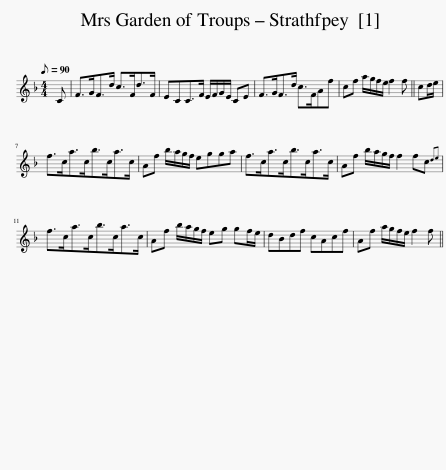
X:1
L:1/8
Q:1/8=90
M:4/4
I:linebreak $
K:F
V:1 treble
V:1
 C | F>GF>d c>Fd>F | ECC>F E/F/G/E/ CE | F>GF>d c>FAf | cf a/g/f/e/ f2 f || %5
 cd/e/ |$ f>ca>cb>ca>c | Af b/a/g/f/ egga | f>ca>cb>ca>c | Af b/a/g/f/ f2 fc{de} |$ %10
 f>ca>cb>ca>c | Af b/a/g/f/ eg gf/e/ | dBdf cAcf | Af a/g/f/e/ f2 f || %14
